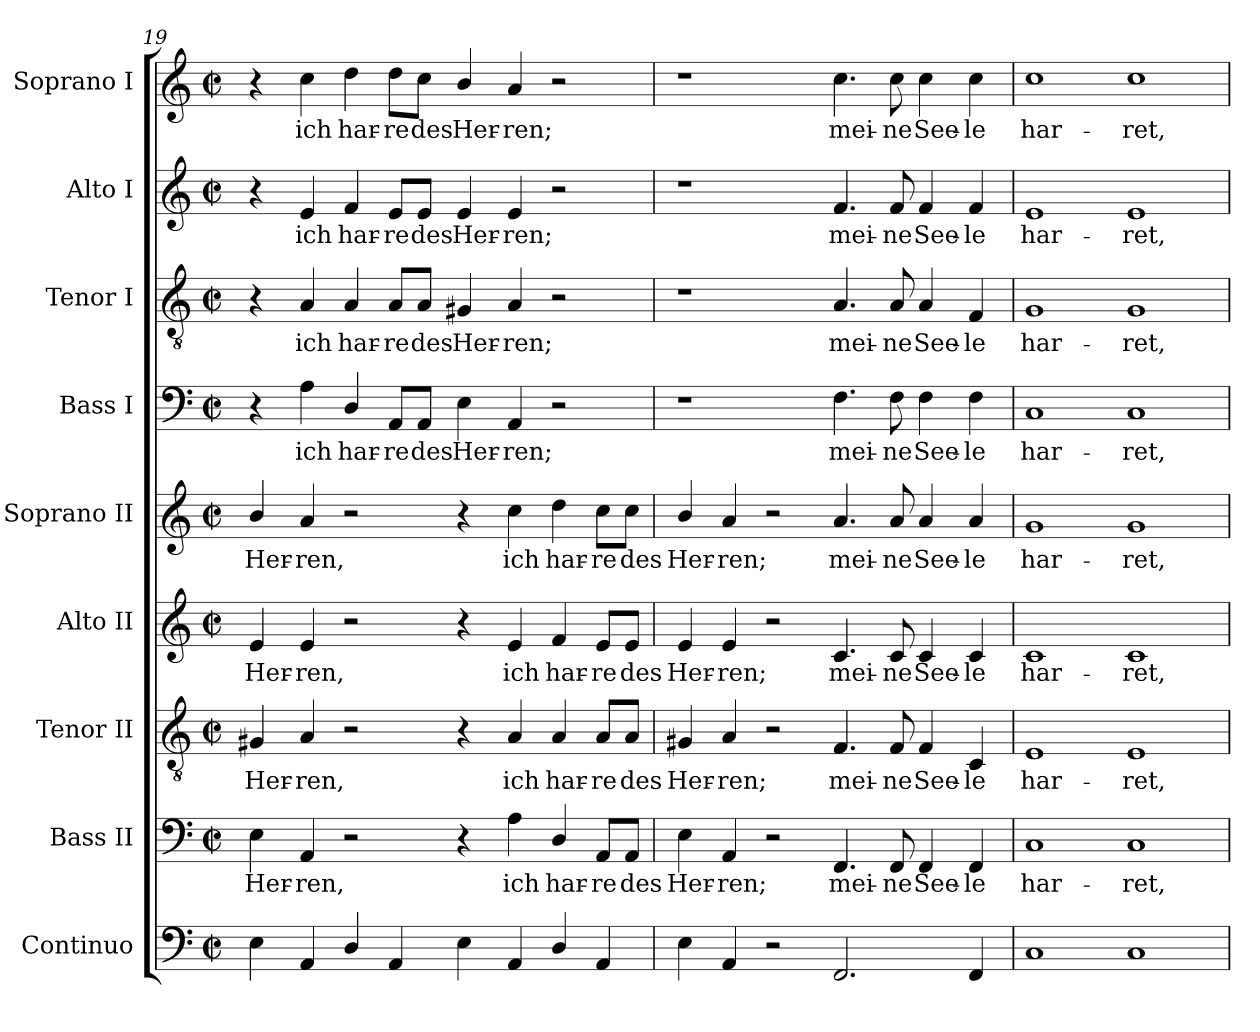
**kern	**kern	**text	**kern	**text	**kern	**text	**kern	**text	**kern	**text	**kern	**text	**kern	**text	**kern	**text
*part9	*part8	*part8	*part7	*part7	*part6	*part6	*part5	*part5	*part4	*part4	*part3	*part3	*part2	*part2	*part1	*part1
*staff9	*staff8	*staff8	*staff7	*staff7	*staff6	*staff6	*staff5	*staff5	*staff4	*staff4	*staff3	*staff3	*staff2	*staff2	*staff1	*staff1
*I"Continuo	*I"Bass II	*	*I"Tenor II	*	*I"Alto II	*	*I"Soprano II	*	*I"Bass I	*	*I"Tenor I	*	*I"Alto I	*	*I"Soprano I	*
*	*I'B II	*	*I'T II	*	*I'A II	*	*I'S II	*	*I'B I	*	*I'T I	*	*I'A I	*	*I'S I	*
*clefF4	*clefF4	*	*clefGv2	*	*clefG2	*	*clefG2	*	*clefF4	*	*clefGv2	*	*clefG2	*	*clefG2	*
*k[]	*k[]	*	*k[]	*	*k[]	*	*k[]	*	*k[]	*	*k[]	*	*k[]	*	*k[]	*
*C:	*C:	*	*C:	*	*C:	*	*C:	*	*C:	*	*C:	*	*C:	*	*C:	*
*M4/2	*M4/2	*	*M4/2	*	*M4/2	*	*M4/2	*	*M4/2	*	*M4/2	*	*M4/2	*	*M4/2	*
*met(c|)	*met(c|)	*	*met(c|)	*	*met(c|)	*	*met(c|)	*	*met(c|)	*	*met(c|)	*	*met(c|)	*	*met(c|)	*
=19	=19	=19	=19	=19	=19	=19	=19	=19	=19	=19	=19	=19	=19	=19	=19	=19
!	!	!LO:LY:b	!	!LO:LY:b	!	!LO:LY:b	!	!LO:LY:b	!	!	!	!	!	!	!	!
4E	4E	Her-	4G#X	Her-	4e	Her-	4b/	Her-	4r	.	4r	.	4r	.	4r	.
!	!	!LO:LY:b	!	!LO:LY:b	!	!LO:LY:b	!	!LO:LY:b	!	!LO:LY:b	!	!LO:LY:b	!	!LO:LY:b	!	!LO:LY:b
4AA	4AA	-ren,	4A	-ren,	4e	-ren,	4a	-ren,	4A	ich	4A	ich	4e	ich	4cc	ich
!	!	!	!	!	!	!	!	!	!	!LO:LY:b	!	!LO:LY:b	!	!LO:LY:b	!	!LO:LY:b
4D/	2r	.	2r	.	2r	.	2r	.	4D/	har-	4A	har-	4f	har-	4dd	har-
!	!	!	!	!	!	!	!	!	!	!LO:LY:b	!	!LO:LY:b	!	!LO:LY:b	!	!LO:LY:b
4AA	.	.	.	.	.	.	.	.	8AA/L	-re	8A/L	-re	8e/L	-re	8dd\L	-re
!	!	!	!	!	!	!	!	!	!	!LO:LY:b	!	!LO:LY:b	!	!LO:LY:b	!	!LO:LY:b
.	.	.	.	.	.	.	.	.	8AA/J	des	8A/J	des	8e/J	des	8cc\J	des
!	!	!	!	!	!	!	!	!	!	!LO:LY:b	!	!LO:LY:b	!	!LO:LY:b	!	!LO:LY:b
4E	4r	.	4r	.	4r	.	4r	.	4E	Her-	4G#X	Her-	4e	Her-	4b/	Her-
!	!	!LO:LY:b	!	!LO:LY:b	!	!LO:LY:b	!	!LO:LY:b	!	!LO:LY:b	!	!LO:LY:b	!	!LO:LY:b	!	!LO:LY:b
4AA	4A	ich	4A	ich	4e	ich	4cc	ich	4AA	-ren;	4A	-ren;	4e	-ren;	4a	-ren;
!	!	!LO:LY:b	!	!LO:LY:b	!	!LO:LY:b	!	!LO:LY:b	!	!	!	!	!	!	!	!
4D/	4D/	har-	4A	har-	4f	har-	4dd	har-	2r	.	2r	.	2r	.	2r	.
!	!	!LO:LY:b	!	!LO:LY:b	!	!LO:LY:b	!	!LO:LY:b	!	!	!	!	!	!	!	!
4AA	8AA/L	-re	8A/L	-re	8e/L	-re	8cc\L	-re	.	.	.	.	.	.	.	.
!	!	!LO:LY:b	!	!LO:LY:b	!	!LO:LY:b	!	!LO:LY:b	!	!	!	!	!	!	!	!
.	8AA/J	des	8A/J	des	8e/J	des	8cc\J	des	.	.	.	.	.	.	.	.
=20	=20	=20	=20	=20	=20	=20	=20	=20	=20	=20	=20	=20	=20	=20	=20	=20
!	!	!LO:LY:b	!	!LO:LY:b	!	!LO:LY:b	!	!LO:LY:b	!	!	!	!	!	!	!	!
4E	4E	Her-	4G#X	Her-	4e	Her-	4b/	Her-	1r	.	1r	.	1r	.	1r	.
!	!	!LO:LY:b	!	!LO:LY:b	!	!LO:LY:b	!	!LO:LY:b	!	!	!	!	!	!	!	!
4AA	4AA	-ren;	4A	-ren;	4e	-ren;	4a	-ren;	.	.	.	.	.	.	.	.
2r	2r	.	2r	.	2r	.	2r	.	.	.	.	.	.	.	.	.
!	!	!LO:LY:b	!	!LO:LY:b	!	!LO:LY:b	!	!LO:LY:b	!	!LO:LY:b	!	!LO:LY:b	!	!LO:LY:b	!	!LO:LY:b
2.FF	4.FF	mei-	4.F	mei-	4.c	mei-	4.a	mei-	4.F	mei-	4.A	mei-	4.f	mei-	4.cc	mei-
!	!	!LO:LY:b	!	!LO:LY:b	!	!LO:LY:b	!	!LO:LY:b	!	!LO:LY:b	!	!LO:LY:b	!	!LO:LY:b	!	!LO:LY:b
.	8FF	-ne	8F	-ne	8c	-ne	8a	-ne	8F	-ne	8A	-ne	8f	-ne	8cc	-ne
!	!	!LO:LY:b	!	!LO:LY:b	!	!LO:LY:b	!	!LO:LY:b	!	!LO:LY:b	!	!LO:LY:b	!	!LO:LY:b	!	!LO:LY:b
.	4FF	See-	4F	See-	4c	See-	4a	See-	4F	See-	4A	See-	4f	See-	4cc	See-
!	!	!LO:LY:b	!	!LO:LY:b	!	!LO:LY:b	!	!LO:LY:b	!	!LO:LY:b	!	!LO:LY:b	!	!LO:LY:b	!	!LO:LY:b
4FF	4FF	-le	4C	-le	4c	-le	4a	-le	4F	-le	4F	-le	4f	-le	4cc	-le
=21	=21	=21	=21	=21	=21	=21	=21	=21	=21	=21	=21	=21	=21	=21	=21	=21
!	!	!LO:LY:b	!	!LO:LY:b	!	!LO:LY:b	!	!LO:LY:b	!	!LO:LY:b	!	!LO:LY:b	!	!LO:LY:b	!	!LO:LY:b
1C	1C	har-	1E	har-	1c	har-	1g	har-	1C	har-	1G	har-	1e	har-	1cc	har-
!	!	!LO:LY:b	!	!LO:LY:b	!	!LO:LY:b	!	!LO:LY:b	!	!LO:LY:b	!	!LO:LY:b	!	!LO:LY:b	!	!LO:LY:b
1C	1C	-ret,	1E	-ret,	1c	-ret,	1g	-ret,	1C	-ret,	1G	-ret,	1e	-ret,	1cc	-ret,
=	=	=	=	=	=	=	=	=	=	=	=	=	=	=	=	=
*-	*-	*-	*-	*-	*-	*-	*-	*-	*-	*-	*-	*-	*-	*-	*-	*-
